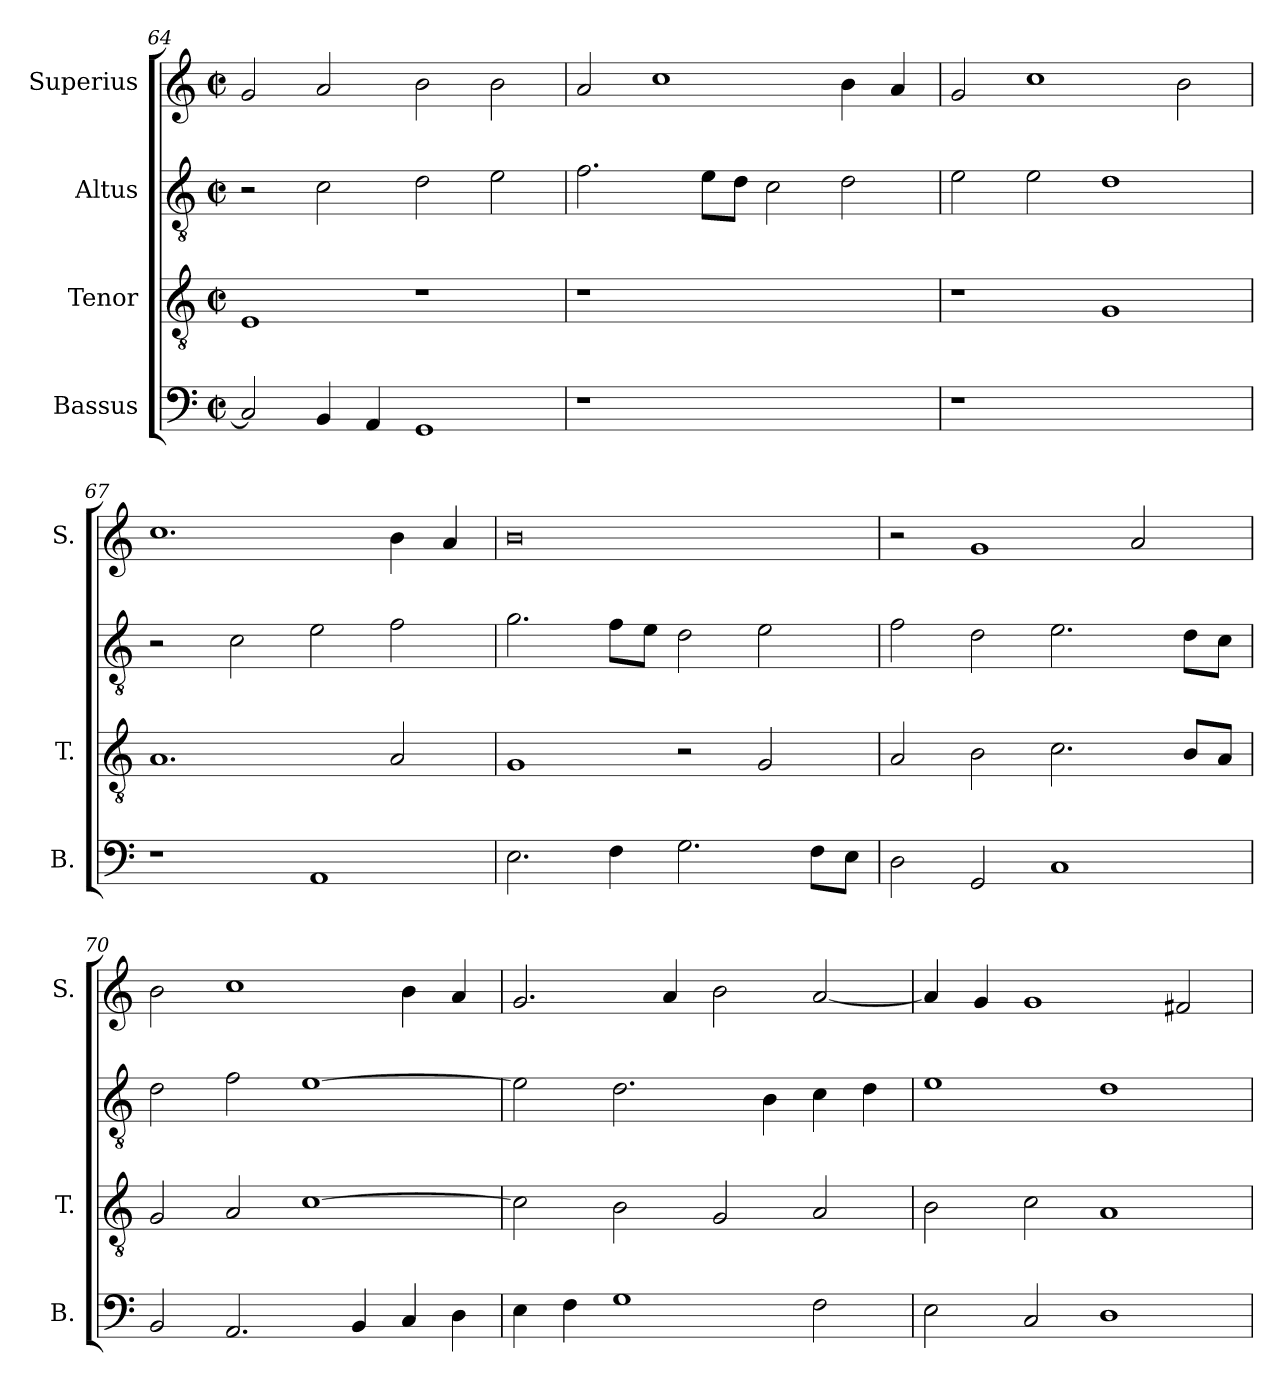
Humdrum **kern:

**kern	**kern	**kern	**kern
*part4	*part3	*part2	*part1
*staff4	*staff3	*staff2	*staff1
*I"Bassus	*I"Tenor	*I"Altus	*I"Superius
*I'B.	*I'T.	*	*I'S.
*clefF4	*clefGv2	*clefGv2	*clefG2
*	*ITrd7c12	*ITrd7c12	*
*k[]	*k[]	*k[]	*k[]
*C:	*C:	*C:	*C:
*M2/2	*M2/2	*M2/2	*M2/2
*met(c|)	*met(c|)	*met(c|)	*met(c|)
=64	=64	=64	=64
2Ci/]	1EEi	2r	2gi/
4BBi/	.	2Ci\	2ai/
4AAi/	.	.	.
1GGi	1r	2Di\	2bi\
.	.	2Ei\	2bi\
!!LO:LB:g=z
=65	=65	=65	=65
!LO:N:vis=1	!LO:N:vis=1	!	!
1r	1r	2.Fi\	2ai/
.	.	.	1cci
.	.	8Ei\L	.
.	.	8Di\J	.
1ryy	1ryy	2Ci\	.
.	.	2Di\	4bi\
.	.	.	4ai/
=66	=66	=66	=66
!LO:N:vis=1	!	!	!
1r	1r	2Ei\	2gi/
.	.	2Ei\	1cci
1ryy	1GGi	1Di	.
.	.	.	2bi\
=67	=67	=67	=67
1r	1.AAi	2r	1.cci
.	.	2Ci\	.
1AAi	.	2Ei\	.
.	2AAi/	2Fi\	4bi\
.	.	.	4ai/
=68	=68	=68	=68
2.Ei\	1GGi	2.Gi\	0bi
4Fi\	.	8Fi\L	.
.	.	8Ei\J	.
2.Gi\	2r	2Di\	.
.	2GGi/	2Ei\	.
8Fi\L	.	.	.
8Ei\J	.	.	.
!!LO:LB:g=z
=69	=69	=69	=69
2Di\	2AAi/	2Fi\	2r
2GGi/	2BBi\	2Di\	1gi
1Ci	2.Ci\	2.Ei\	.
.	.	.	2ai/
.	8BBi/L	8Di\L	.
.	8AAi/J	8Ci\J	.
=70	=70	=70	=70
2BBi/	2GGi/	2Di\	2bi\
2.AAi/	2AAi/	2Fi\	1cci
.	[>1Ci	[>1Ei	.
4BBi/	.	.	.
4Ci/	.	.	4bi\
4Di\	.	.	4ai/
=71	=71	=71	=71
4Ei\	2Ci\]	2Ei\]	2.gi/
4Fi\	.	.	.
1Gi	2BBi\	2.Di\	.
.	.	.	4ai/
.	2GGi/	.	2bi\
.	.	4BBi\	.
2Fi\	2AAi/	4Ci\	[<2ai/
.	.	4Di\	.
=72	=72	=72	=72
2Ei\	2BBi\	1Ei	4ai/]
.	.	.	4gi/
2Ci/	2Ci\	.	1gi
1Di	1AAi	1Di	.
.	.	.	2f#Xi/
=	=	=	=
*-	*-	*-	*-
